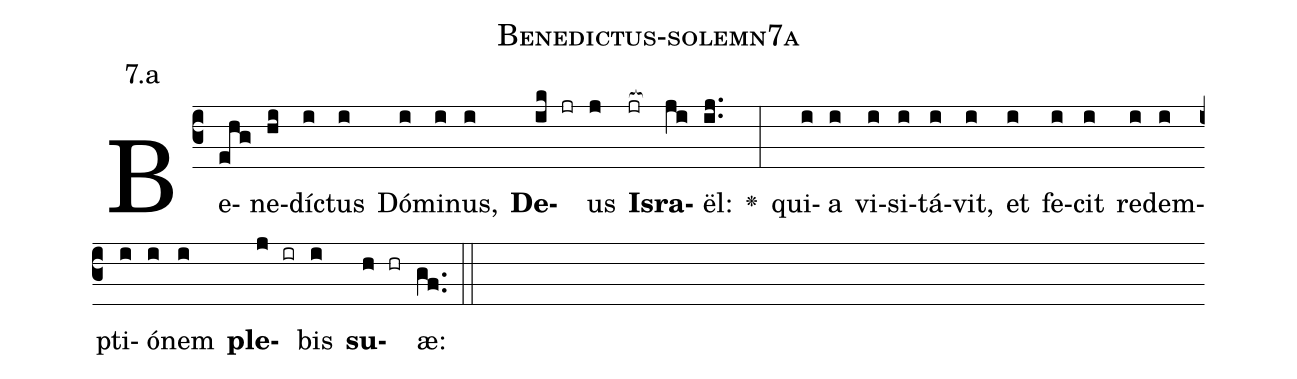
name: Benedictus-solemn7a;
annotation: 7.a;
%%
(c3)Be(ehg)ne(hi)dí(i)ctus(i) Dó(i)mi(i)nus,(i) <b>De</b>(ik jr)us(j) <b>Is</b>(jr[ocb:1{])<b>ra</b>(ji[ocb:0}])ël:(ij..) <v>\greheightstar</v>(:) qui(i)a(i) vi(i)si(i)tá(i)vit,(i) et(i) fe(i)cit(i) re(i)dem(i)pti(i)ó(i)nem(i) <b>ple</b>(j ir)bis(i) <b>su</b>(h hr)æ:(gf..) (::)


%E(i) u(i) o(j) u(i) a(h) e.(gf..) (::)
